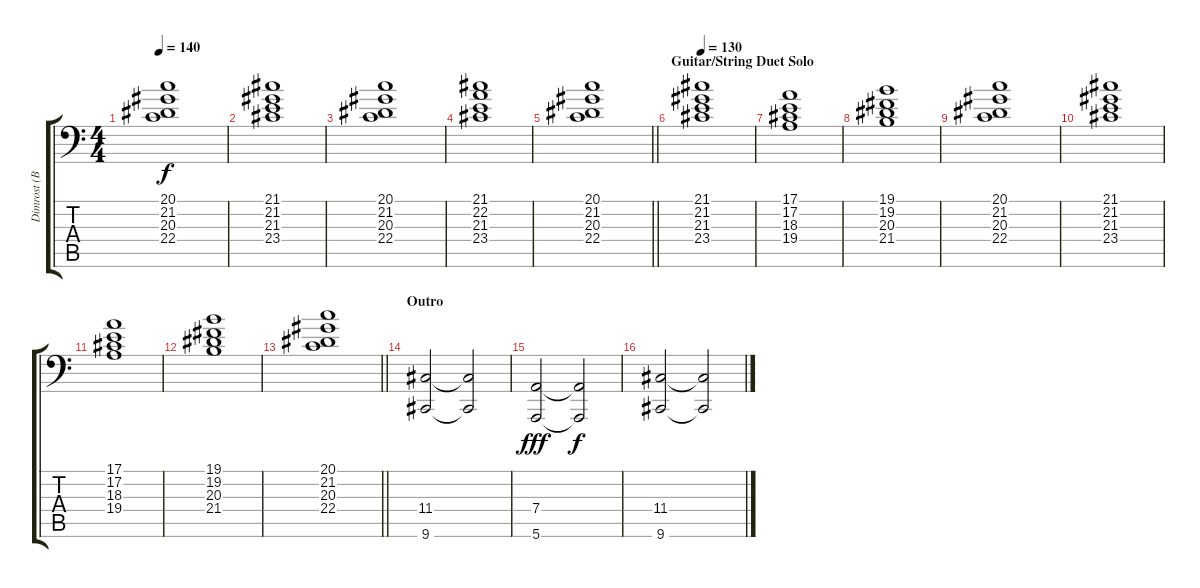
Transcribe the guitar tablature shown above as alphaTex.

\track ("Dimrost (Bass Strings)" "Dimrost (B") {instrument stringensemble1}
\staff {score tabs}
\tuning (E3 B2 G2 D2 A1 E1) {hide}
\ts (4 4)
\tempo 140
\clef f4
\ks c
(20.1 21.2 20.3 22.4).1{dy f} |
(21.1 21.2 21.3 23.4).1 |
(20.1 21.2 20.3 22.4).1 |
(21.1 22.2 21.3 23.4).1 |
\barLineRight lightlight
(20.1 21.2 20.3 22.4).1 |
\section ("" "Guitar/String Duet Solo")
\tempo 130
(21.1 21.2 21.3 23.4).1 |
(17.1 17.2 18.3 19.4).1 |
(19.1 19.2 20.3 21.4).1 |
(20.1 21.2 20.3 22.4).1 |
(21.1 21.2 21.3 23.4).1 |
(17.1 17.2 18.3 19.4).1 |
(19.1 19.2 20.3 21.4).1 |
\barLineRight lightlight
(20.1 21.2 20.3 22.4).1 |
\section ("" "Outro")
(11.4 9.6).2 (11.4{t} 9.6{t}).2 |
(7.4 5.6).2{dy fff} (7.4{t} 5.6{t}).2{dy f} |
(11.4 9.6).2 (11.4{t} 9.6{t}).2
